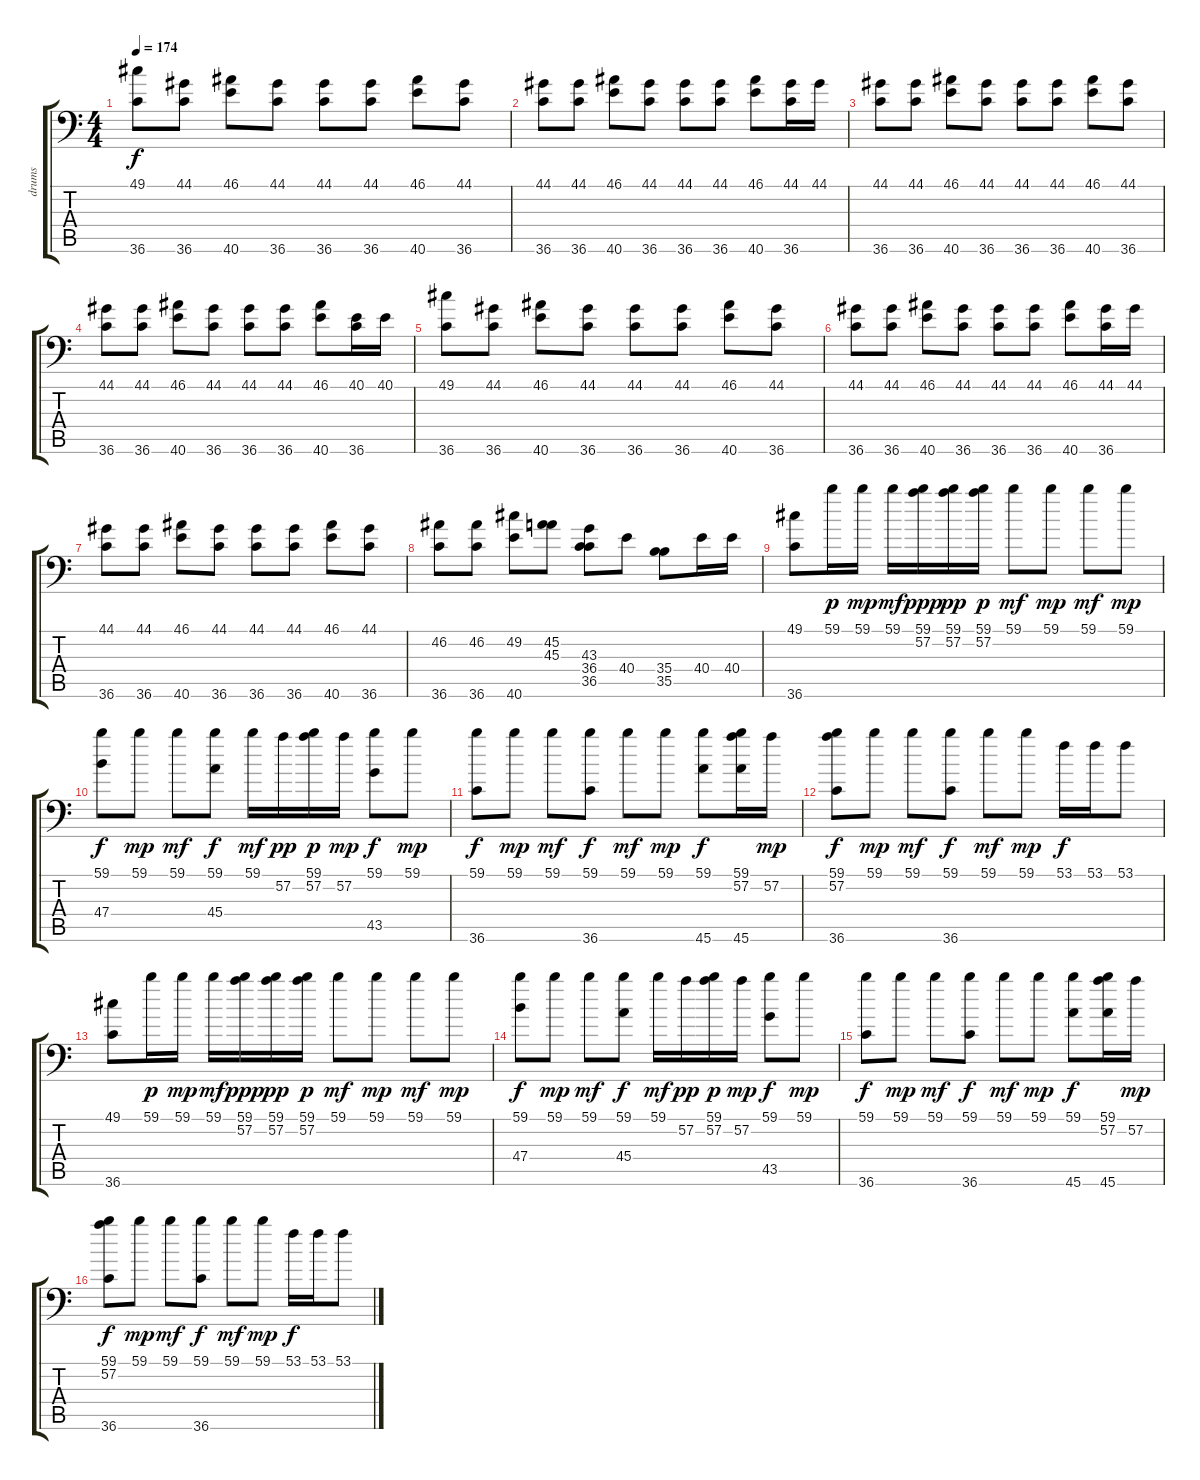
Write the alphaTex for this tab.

\track ("drums" "drums") {instrument acousticgrandpiano}
\staff {score tabs}
\tuning (C-1 C-1 C-1 C-1 C-1 C-1) {hide}
\ts (4 4)
\tempo 174
\clef f4
\ks c
(49.1 36.6).8{dy f} (44.1 36.6).8 (46.1 40.6).8 (44.1 36.6).8 (44.1 36.6).8 (44.1 36.6).8 (46.1 40.6).8 (44.1 36.6).8 |
(44.1 36.6).8 (44.1 36.6).8 (46.1 40.6).8 (44.1 36.6).8 (44.1 36.6).8 (44.1 36.6).8 (46.1 40.6).8 (44.1 36.6).16 44.1.16 |
(44.1 36.6).8 (44.1 36.6).8 (46.1 40.6).8 (44.1 36.6).8 (44.1 36.6).8 (44.1 36.6).8 (46.1 40.6).8 (44.1 36.6).8 |
(44.1 36.6).8 (44.1 36.6).8 (46.1 40.6).8 (44.1 36.6).8 (44.1 36.6).8 (44.1 36.6).8 (46.1 40.6).8 (40.1 36.6).16 40.1.16 |
(49.1 36.6).8 (44.1 36.6).8 (46.1 40.6).8 (44.1 36.6).8 (44.1 36.6).8 (44.1 36.6).8 (46.1 40.6).8 (44.1 36.6).8 |
(44.1 36.6).8 (44.1 36.6).8 (46.1 40.6).8 (44.1 36.6).8 (44.1 36.6).8 (44.1 36.6).8 (46.1 40.6).8 (44.1 36.6).16 44.1.16 |
(44.1 36.6).8 (44.1 36.6).8 (46.1 40.6).8 (44.1 36.6).8 (44.1 36.6).8 (44.1 36.6).8 (46.1 40.6).8 (44.1 36.6).8 |
(46.2 36.6).8 (46.2 36.6).8 (49.2 40.6).8 (45.2 45.3).8 (43.3 36.4 36.5).8 40.4.8 (35.4 35.5).8 40.4.16 40.4.16 |
(49.1 36.6).8 59.1.16{dy p} 59.1.16{dy mp} 59.1.16{dy mf} (59.1 57.2).16{dy ppp} (59.1 57.2).16{dy pp} (59.1 57.2).16{dy p} 59.1.8{dy mf} 59.1.8{dy mp} 59.1.8{dy mf} 59.1.8{dy mp} |
(59.1 47.4).8{dy f} 59.1.8{dy mp} 59.1.8{dy mf} (59.1 45.4).8{dy f} 59.1.16{dy mf} 57.2.16{dy pp} (59.1 57.2).16{dy p} 57.2.16{dy mp} (59.1 43.5).8{dy f} 59.1.8{dy mp} |
(59.1 36.6).8{dy f} 59.1.8{dy mp} 59.1.8{dy mf} (59.1 36.6).8{dy f} 59.1.8{dy mf} 59.1.8{dy mp} (59.1 45.6).8{dy f} (59.1 57.2 45.6).16 57.2.16{dy mp} |
(59.1 57.2 36.6).8{dy f} 59.1.8{dy mp} 59.1.8{dy mf} (59.1 36.6).8{dy f} 59.1.8{dy mf} 59.1.8{dy mp} 53.1.16{dy f} 53.1.16 53.1.8 |
(49.1 36.6).8 59.1.16{dy p} 59.1.16{dy mp} 59.1.16{dy mf} (59.1 57.2).16{dy ppp} (59.1 57.2).16{dy pp} (59.1 57.2).16{dy p} 59.1.8{dy mf} 59.1.8{dy mp} 59.1.8{dy mf} 59.1.8{dy mp} |
(59.1 47.4).8{dy f} 59.1.8{dy mp} 59.1.8{dy mf} (59.1 45.4).8{dy f} 59.1.16{dy mf} 57.2.16{dy pp} (59.1 57.2).16{dy p} 57.2.16{dy mp} (59.1 43.5).8{dy f} 59.1.8{dy mp} |
(59.1 36.6).8{dy f} 59.1.8{dy mp} 59.1.8{dy mf} (59.1 36.6).8{dy f} 59.1.8{dy mf} 59.1.8{dy mp} (59.1 45.6).8{dy f} (59.1 57.2 45.6).16 57.2.16{dy mp} |
(59.1 57.2 36.6).8{dy f} 59.1.8{dy mp} 59.1.8{dy mf} (59.1 36.6).8{dy f} 59.1.8{dy mf} 59.1.8{dy mp} 53.1.16{dy f} 53.1.16 53.1.8
